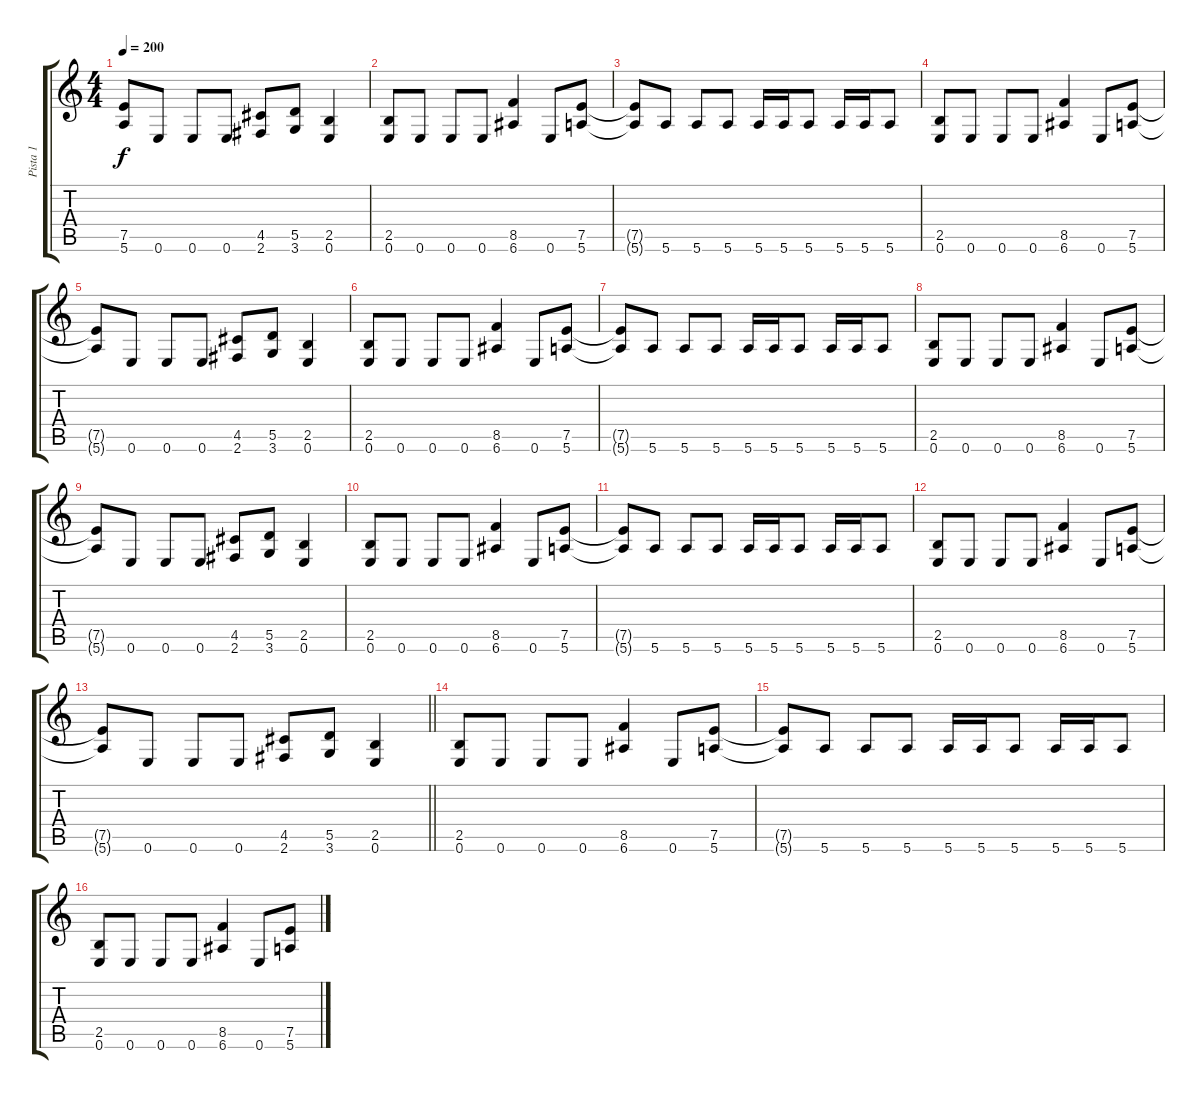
\track ("Pista 1" "Pista 1") {instrument distortionguitar}
\staff {score tabs}
\tuning (E4 B3 G3 D3 A2 E2) {hide}
\ts (4 4)
\tempo 200
\clef g2
\ks c
(7.5{t} 5.6{t}).8{dy f} 0.6.8 0.6.8 0.6.8 (4.5 2.6).8 (5.5 3.6).8 (2.5 0.6).4 |
(2.5 0.6).8 0.6.8 0.6.8 0.6.8 (8.5 6.6).4 0.6.8 (7.5 5.6).8 |
(7.5{t} 5.6{t}).8 5.6.8 5.6.8 5.6.8 5.6.16 5.6.16 5.6.8 5.6.16 5.6.16 5.6.8 |
(2.5 0.6).8 0.6.8 0.6.8 0.6.8 (8.5 6.6).4 0.6.8 (7.5 5.6).8 |
(7.5{t} 5.6{t}).8 0.6.8 0.6.8 0.6.8 (4.5 2.6).8 (5.5 3.6).8 (2.5 0.6).4 |
(2.5 0.6).8 0.6.8 0.6.8 0.6.8 (8.5 6.6).4 0.6.8 (7.5 5.6).8 |
(7.5{t} 5.6{t}).8 5.6.8 5.6.8 5.6.8 5.6.16 5.6.16 5.6.8 5.6.16 5.6.16 5.6.8 |
(2.5 0.6).8 0.6.8 0.6.8 0.6.8 (8.5 6.6).4 0.6.8 (7.5 5.6).8 |
(7.5{t} 5.6{t}).8 0.6.8 0.6.8 0.6.8 (4.5 2.6).8 (5.5 3.6).8 (2.5 0.6).4 |
(2.5 0.6).8 0.6.8 0.6.8 0.6.8 (8.5 6.6).4 0.6.8 (7.5 5.6).8 |
(7.5{t} 5.6{t}).8 5.6.8 5.6.8 5.6.8 5.6.16 5.6.16 5.6.8 5.6.16 5.6.16 5.6.8 |
(2.5 0.6).8 0.6.8 0.6.8 0.6.8 (8.5 6.6).4 0.6.8 (7.5 5.6).8 |
\barLineRight lightlight
(7.5{t} 5.6{t}).8 0.6.8 0.6.8 0.6.8 (4.5 2.6).8 (5.5 3.6).8 (2.5 0.6).4 |
(2.5 0.6).8 0.6.8 0.6.8 0.6.8 (8.5 6.6).4 0.6.8 (7.5 5.6).8 |
(7.5{t} 5.6{t}).8 5.6.8 5.6.8 5.6.8 5.6.16 5.6.16 5.6.8 5.6.16 5.6.16 5.6.8 |
(2.5 0.6).8 0.6.8 0.6.8 0.6.8 (8.5 6.6).4 0.6.8 (7.5 5.6).8
